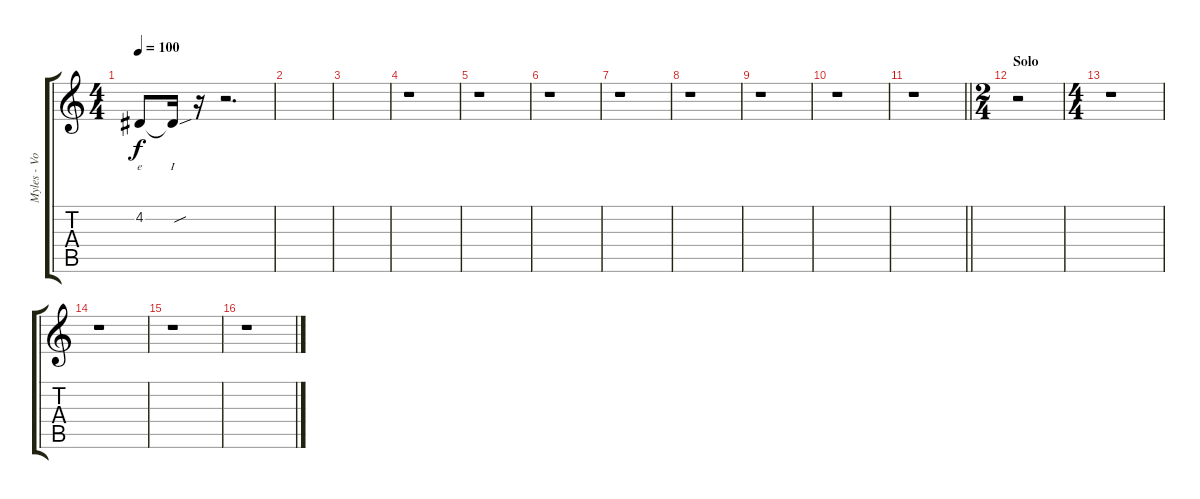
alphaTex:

\track ("Myles - Voice" "Myles - Vo") {mute instrument synthbrass1}
\staff {score tabs}
\tuning (E4 B3 G3 D3 A2 E2) {hide}
\ts (4 4)
\tempo 100
\clef g2
\ks c
4.2.8{lyrics (0 "e") lyrics (1 "") lyrics (2 "") lyrics (3 "") lyrics (4 "") dy f} 4.2{sou t}.16{lyrics (0 "I") lyrics (1 "") lyrics (2 "") lyrics (3 "") lyrics (4 "")} r.16 r.2{d} |
|
|
r.1 |
r.1 |
r.1 |
r.1 |
r.1 |
r.1 |
r.1 |
\barLineRight lightlight
r.1 |
\ts (2 4)
\section ("" "Solo")
r.2 |
\ts (4 4)
r.1 |
r.1 |
r.1 |
r.1
